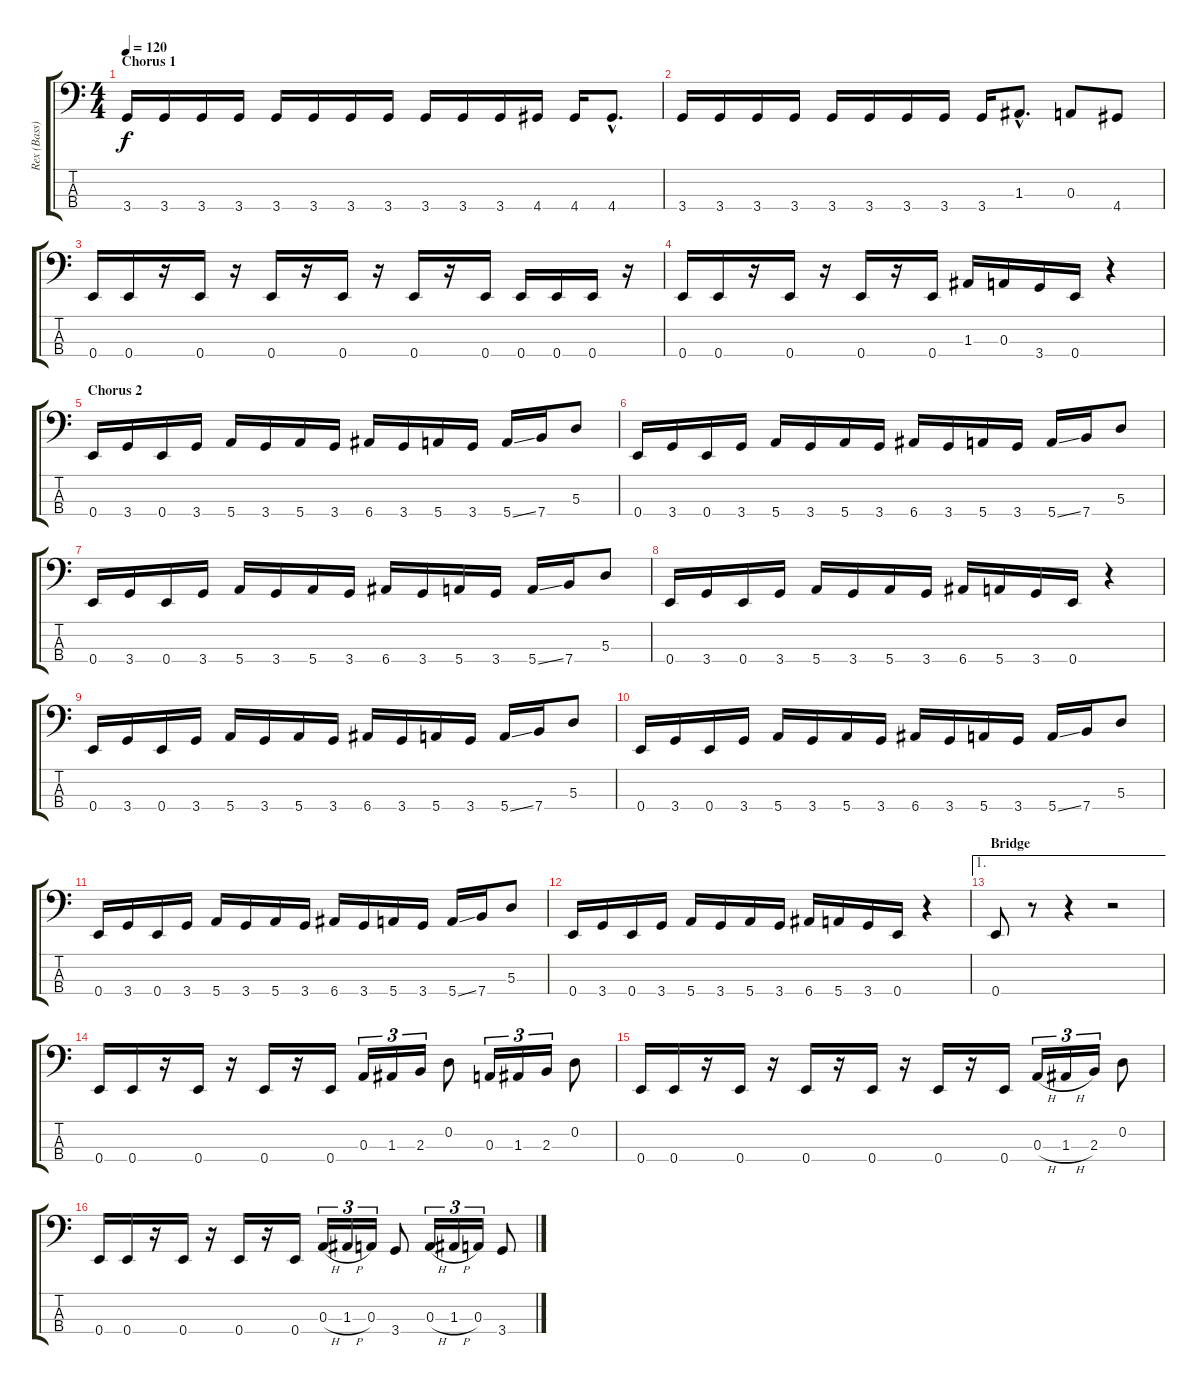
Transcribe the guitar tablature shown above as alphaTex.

\track ("Rex (Bass)" "Rex (Bass)") {instrument electricbasspick}
\staff {score tabs}
\tuning (G2 D2 A1 E1) {hide}
\ts (4 4)
\section ("" "Chorus 1")
\tempo 120
\clef f4
\ks c
3.4.16{dy f} 3.4.16 3.4.16 3.4.16 3.4.16 3.4.16 3.4.16 3.4.16 3.4.16 3.4.16 3.4.16 4.4.16 4.4.16 4.4{hac}.8{d} |
3.4.16 3.4.16 3.4.16 3.4.16 3.4.16 3.4.16 3.4.16 3.4.16 3.4.16 1.3{hac}.8{d} 0.3.8 4.4.8 |
0.4.16 0.4.16 r.16 0.4.16 r.16 0.4.16 r.16 0.4.16 r.16 0.4.16 r.16 0.4.16 0.4.16 0.4.16 0.4.16 r.16 |
0.4.16 0.4.16 r.16 0.4.16 r.16 0.4.16 r.16 0.4.16 1.3.16 0.3.16 3.4.16 0.4.16 r.4 |
\section ("" "Chorus 2")
0.4.16 3.4.16 0.4.16 3.4.16 5.4.16 3.4.16 5.4.16 3.4.16 6.4.16 3.4.16 5.4.16 3.4.16 5.4{ss}.16 7.4.16 5.3.8 |
0.4.16 3.4.16 0.4.16 3.4.16 5.4.16 3.4.16 5.4.16 3.4.16 6.4.16 3.4.16 5.4.16 3.4.16 5.4{ss}.16 7.4.16 5.3.8 |
0.4.16 3.4.16 0.4.16 3.4.16 5.4.16 3.4.16 5.4.16 3.4.16 6.4.16 3.4.16 5.4.16 3.4.16 5.4{ss}.16 7.4.16 5.3.8 |
0.4.16 3.4.16 0.4.16 3.4.16 5.4.16 3.4.16 5.4.16 3.4.16 6.4.16 5.4.16 3.4.16 0.4.16 r.4 |
0.4.16 3.4.16 0.4.16 3.4.16 5.4.16 3.4.16 5.4.16 3.4.16 6.4.16 3.4.16 5.4.16 3.4.16 5.4{ss}.16 7.4.16 5.3.8 |
0.4.16 3.4.16 0.4.16 3.4.16 5.4.16 3.4.16 5.4.16 3.4.16 6.4.16 3.4.16 5.4.16 3.4.16 5.4{ss}.16 7.4.16 5.3.8 |
0.4.16 3.4.16 0.4.16 3.4.16 5.4.16 3.4.16 5.4.16 3.4.16 6.4.16 3.4.16 5.4.16 3.4.16 5.4{ss}.16 7.4.16 5.3.8 |
0.4.16 3.4.16 0.4.16 3.4.16 5.4.16 3.4.16 5.4.16 3.4.16 6.4.16 5.4.16 3.4.16 0.4.16 r.4 |
\ae 1
\section ("" "Bridge")
0.4.8 r.8 r.4 r.2 |
0.4.16 0.4.16 r.16 0.4.16 r.16 0.4.16 r.16 0.4.16 0.3.16{tu (3 2)} 1.3.16{tu (3 2)} 2.3.16{tu (3 2)} 0.2.8 0.3.16{tu (3 2)} 1.3.16{tu (3 2)} 2.3.16{tu (3 2)} 0.2.8 |
0.4.16 0.4.16 r.16 0.4.16 r.16 0.4.16 r.16 0.4.16 r.16 0.4.16 r.16 0.4.16 0.3{h}.16{tu (3 2)} 1.3{h}.16{tu (3 2)} 2.3.16{tu (3 2)} 0.2.8 |
0.4.16 0.4.16 r.16 0.4.16 r.16 0.4.16 r.16 0.4.16 0.3{h}.16{tu (3 2)} 1.3{h}.16{tu (3 2)} 0.3.16{tu (3 2)} 3.4.8 0.3{h}.16{tu (3 2)} 1.3{h}.16{tu (3 2)} 0.3.16{tu (3 2)} 3.4.8
